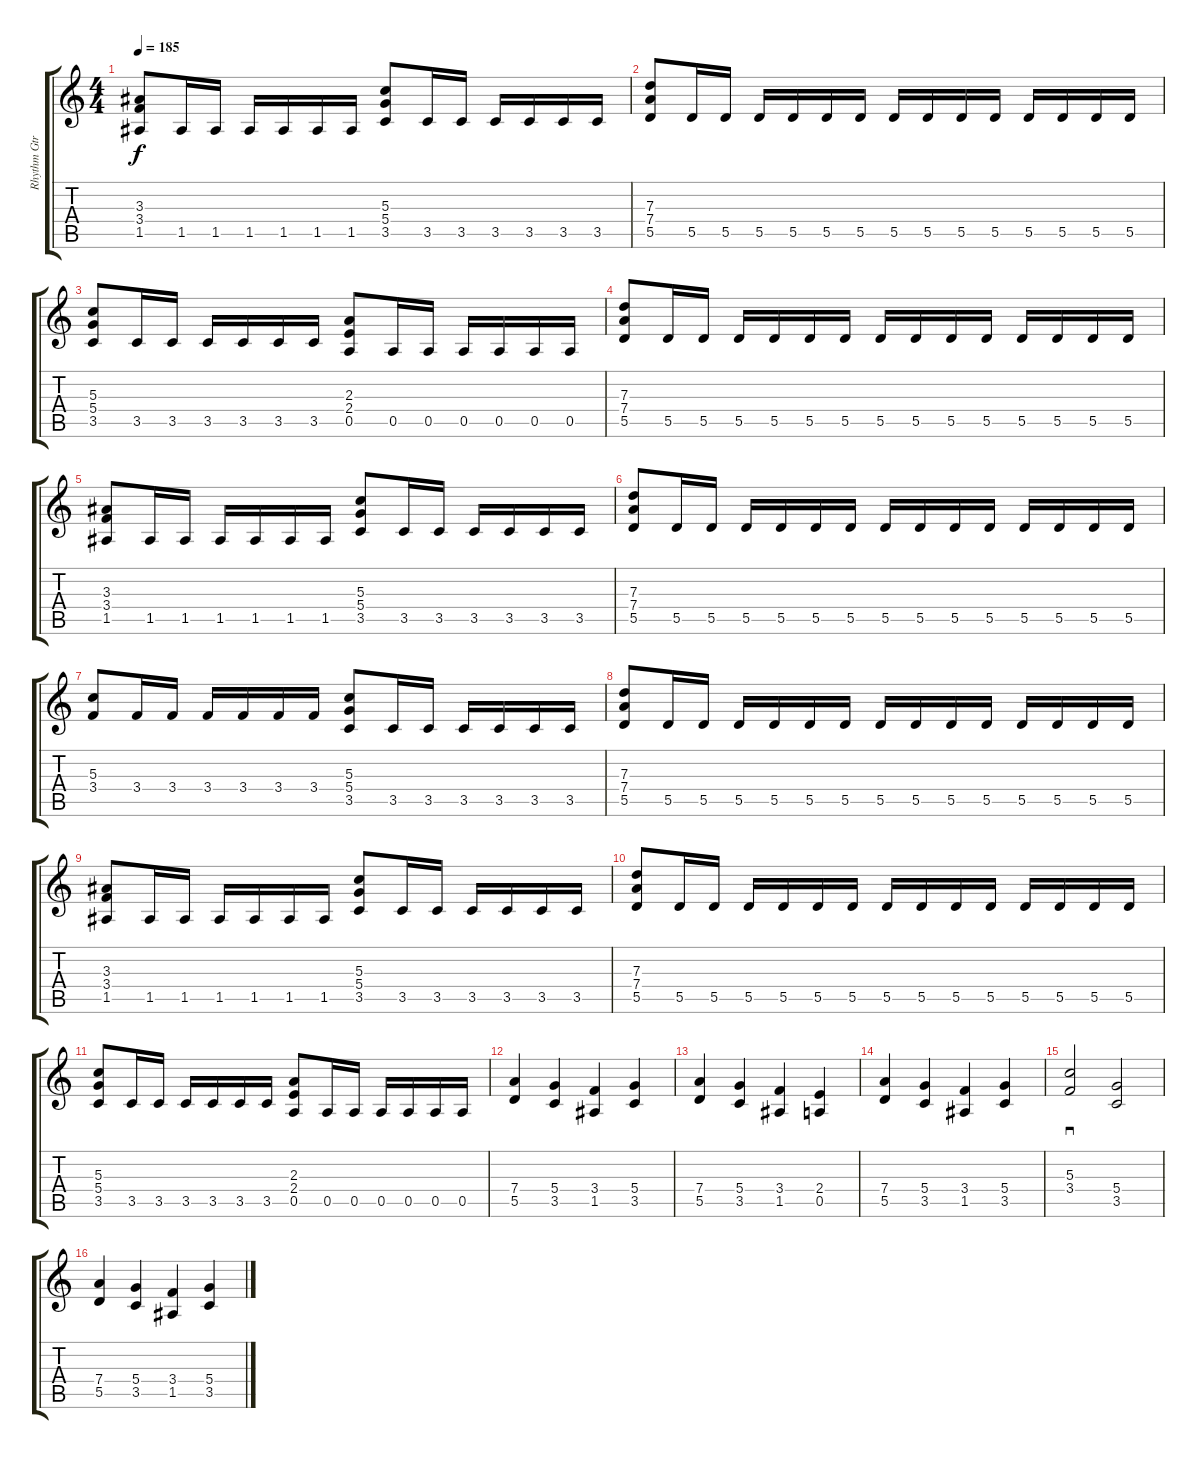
\track ("Rhythm Gtr." "Rhythm Gtr") {instrument distortionguitar}
\staff {score tabs}
\tuning (E4 B3 G3 D3 A2 E2) {hide}
\ts (4 4)
\tempo 185
\clef g2
\ks c
(3.3 3.4 1.5).8{dy f} 1.5.16 1.5.16 1.5.16 1.5.16 1.5.16 1.5.16 (5.3 5.4 3.5).8 3.5.16 3.5.16 3.5.16 3.5.16 3.5.16 3.5.16 |
(7.3 7.4 5.5).8 5.5.16 5.5.16 5.5.16 5.5.16 5.5.16 5.5.16 5.5.16 5.5.16 5.5.16 5.5.16 5.5.16 5.5.16 5.5.16 5.5.16 |
(5.3 5.4 3.5).8 3.5.16 3.5.16 3.5.16 3.5.16 3.5.16 3.5.16 (2.3 2.4 0.5).8 0.5.16 0.5.16 0.5.16 0.5.16 0.5.16 0.5.16 |
(7.3 7.4 5.5).8{volume 14} 5.5.16 5.5.16 5.5.16 5.5.16 5.5.16 5.5.16 5.5.16 5.5.16 5.5.16 5.5.16 5.5.16 5.5.16 5.5.16 5.5.16 |
(3.3 3.4 1.5).8 1.5.16 1.5.16 1.5.16 1.5.16 1.5.16 1.5.16 (5.3 5.4 3.5).8 3.5.16 3.5.16 3.5.16 3.5.16 3.5.16 3.5.16 |
(7.3 7.4 5.5).8 5.5.16 5.5.16 5.5.16 5.5.16 5.5.16 5.5.16 5.5.16 5.5.16 5.5.16 5.5.16 5.5.16 5.5.16 5.5.16 5.5.16 |
(5.3 3.4).8 3.4.16 3.4.16 3.4.16 3.4.16 3.4.16 3.4.16 (5.3 5.4 3.5).8 3.5.16 3.5.16 3.5.16 3.5.16 3.5.16 3.5.16 |
(7.3 7.4 5.5).8 5.5.16 5.5.16 5.5.16 5.5.16 5.5.16 5.5.16 5.5.16 5.5.16 5.5.16 5.5.16 5.5.16 5.5.16 5.5.16 5.5.16 |
(3.3 3.4 1.5).8 1.5.16 1.5.16 1.5.16 1.5.16 1.5.16 1.5.16 (5.3 5.4 3.5).8 3.5.16 3.5.16 3.5.16 3.5.16 3.5.16 3.5.16 |
(7.3 7.4 5.5).8 5.5.16 5.5.16 5.5.16 5.5.16 5.5.16 5.5.16 5.5.16 5.5.16 5.5.16 5.5.16 5.5.16 5.5.16 5.5.16 5.5.16 |
(5.3 5.4 3.5).8 3.5.16 3.5.16 3.5.16 3.5.16 3.5.16 3.5.16 (2.3 2.4 0.5).8 0.5.16 0.5.16 0.5.16 0.5.16 0.5.16 0.5.16 |
(7.4 5.5).4 (5.4 3.5).4 (3.4 1.5).4 (5.4 3.5).4 |
(7.4 5.5).4 (5.4 3.5).4 (3.4 1.5).4 (2.4 0.5).4 |
(7.4 5.5).4 (5.4 3.5).4 (3.4 1.5).4 (5.4 3.5).4 |
(5.3 3.4).2{sd} (5.4 3.5).2 |
(7.4 5.5).4 (5.4 3.5).4 (3.4 1.5).4 (5.4 3.5).4
